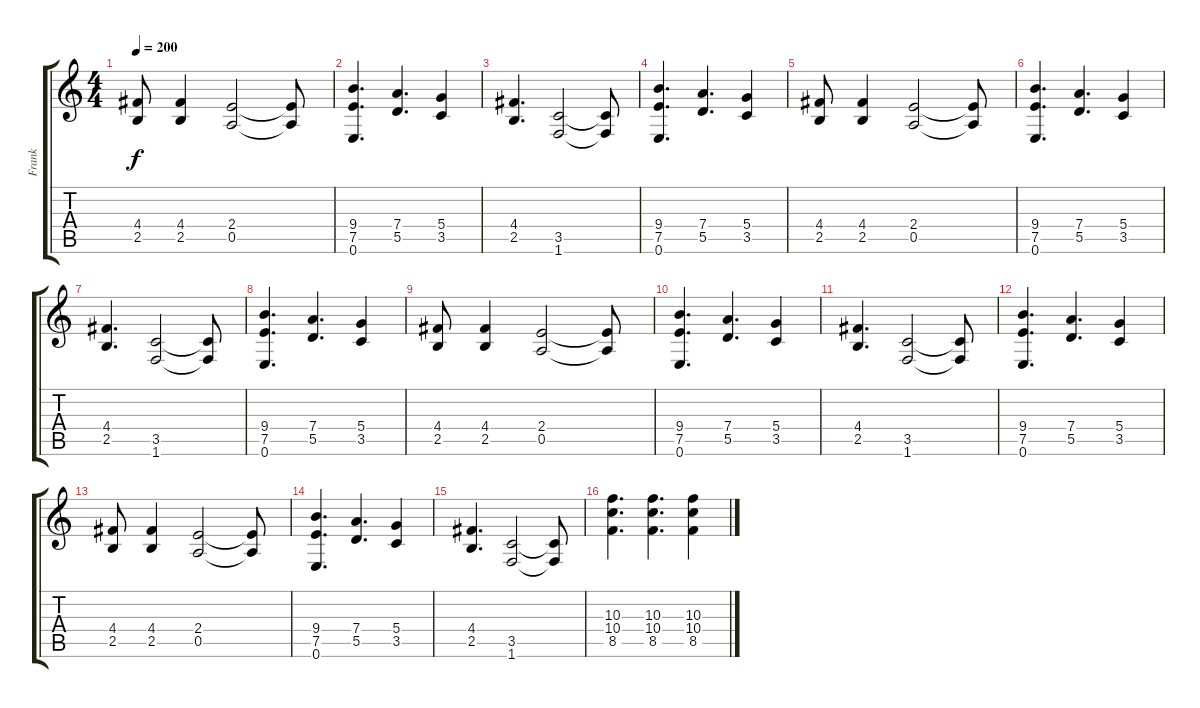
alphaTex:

\track ("Frank" "Frank") {instrument distortionguitar}
\staff {score tabs}
\tuning (E4 B3 G3 D3 A2 E2) {hide}
\ts (4 4)
\tempo 200
\clef g2
\ks c
(4.4 2.5).8{dy f} (4.4 2.5).4 (2.4 0.5).2 (2.4{t} 0.5{t}).8 |
(9.4 7.5 0.6).4{d} (7.4 5.5).4{d} (5.4 3.5).4 |
(4.4 2.5).4{d} (3.5 1.6).2 (3.5{t} 1.6{t}).8 |
(9.4 7.5 0.6).4{d} (7.4 5.5).4{d} (5.4 3.5).4 |
(4.4 2.5).8 (4.4 2.5).4 (2.4 0.5).2 (2.4{t} 0.5{t}).8 |
(9.4 7.5 0.6).4{d} (7.4 5.5).4{d} (5.4 3.5).4 |
(4.4 2.5).4{d} (3.5 1.6).2 (3.5{t} 1.6{t}).8 |
(9.4 7.5 0.6).4{d} (7.4 5.5).4{d} (5.4 3.5).4 |
(4.4 2.5).8 (4.4 2.5).4 (2.4 0.5).2 (2.4{t} 0.5{t}).8 |
(9.4 7.5 0.6).4{d} (7.4 5.5).4{d} (5.4 3.5).4 |
(4.4 2.5).4{d} (3.5 1.6).2 (3.5{t} 1.6{t}).8 |
(9.4 7.5 0.6).4{d} (7.4 5.5).4{d} (5.4 3.5).4 |
(4.4 2.5).8 (4.4 2.5).4 (2.4 0.5).2 (2.4{t} 0.5{t}).8 |
(9.4 7.5 0.6).4{d} (7.4 5.5).4{d} (5.4 3.5).4 |
(4.4 2.5).4{d} (3.5 1.6).2 (3.5{t} 1.6{t}).8 |
(10.3 10.4 8.5).4{d} (10.3 10.4 8.5).4{d} (10.3 10.4 8.5).4
